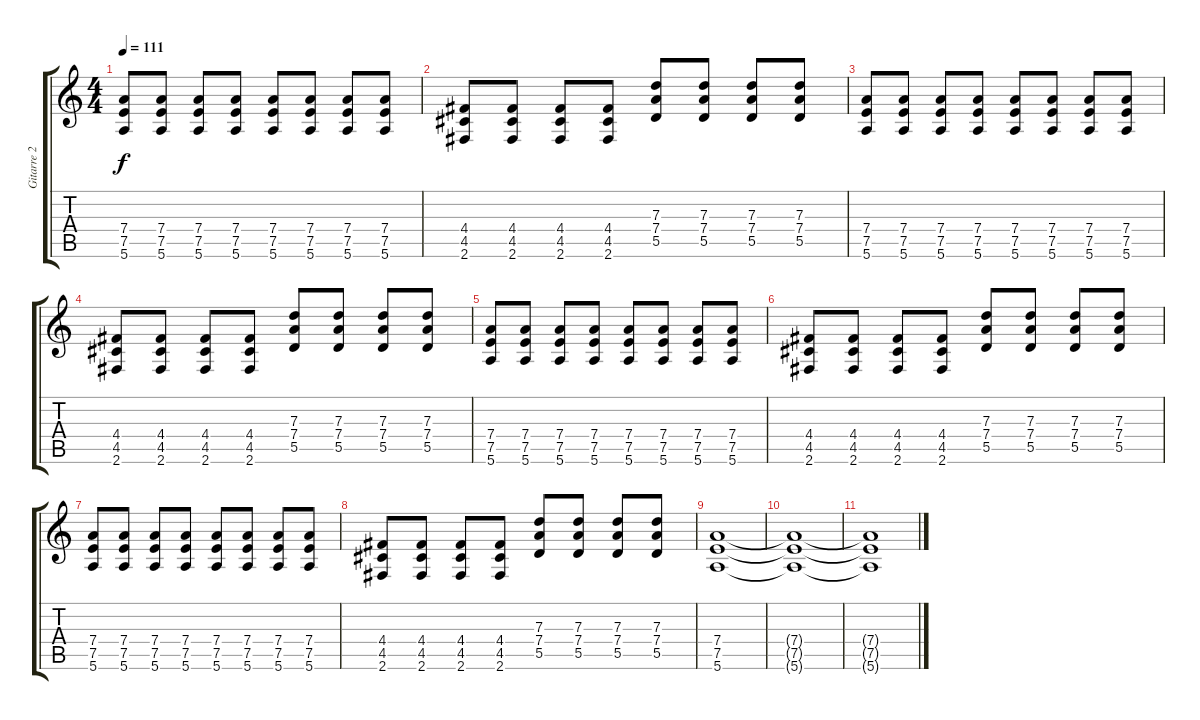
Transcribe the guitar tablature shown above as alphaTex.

\track ("Gitarre 2" "Gitarre 2") {instrument electricguitarclean}
\staff {score tabs}
\tuning (E4 B3 G3 D3 A2 E2) {hide}
\ts (4 4)
\tempo 111
\clef g2
\ks c
(7.4 7.5 5.6).8{dy f} (7.4 7.5 5.6).8 (7.4 7.5 5.6).8 (7.4 7.5 5.6).8 (7.4 7.5 5.6).8 (7.4 7.5 5.6).8 (7.4 7.5 5.6).8 (7.4 7.5 5.6).8 |
(4.4 4.5 2.6).8 (4.4 4.5 2.6).8 (4.4 4.5 2.6).8 (4.4 4.5 2.6).8 (7.3 7.4 5.5).8 (7.3 7.4 5.5).8 (7.3 7.4 5.5).8 (7.3 7.4 5.5).8 |
(7.4 7.5 5.6).8 (7.4 7.5 5.6).8 (7.4 7.5 5.6).8 (7.4 7.5 5.6).8 (7.4 7.5 5.6).8 (7.4 7.5 5.6).8 (7.4 7.5 5.6).8 (7.4 7.5 5.6).8 |
(4.4 4.5 2.6).8 (4.4 4.5 2.6).8 (4.4 4.5 2.6).8 (4.4 4.5 2.6).8 (7.3 7.4 5.5).8 (7.3 7.4 5.5).8 (7.3 7.4 5.5).8 (7.3 7.4 5.5).8 |
(7.4 7.5 5.6).8 (7.4 7.5 5.6).8 (7.4 7.5 5.6).8 (7.4 7.5 5.6).8 (7.4 7.5 5.6).8 (7.4 7.5 5.6).8 (7.4 7.5 5.6).8 (7.4 7.5 5.6).8 |
(4.4 4.5 2.6).8 (4.4 4.5 2.6).8 (4.4 4.5 2.6).8 (4.4 4.5 2.6).8 (7.3 7.4 5.5).8 (7.3 7.4 5.5).8 (7.3 7.4 5.5).8 (7.3 7.4 5.5).8 |
(7.4 7.5 5.6).8 (7.4 7.5 5.6).8 (7.4 7.5 5.6).8 (7.4 7.5 5.6).8 (7.4 7.5 5.6).8 (7.4 7.5 5.6).8 (7.4 7.5 5.6).8 (7.4 7.5 5.6).8 |
(4.4 4.5 2.6).8 (4.4 4.5 2.6).8 (4.4 4.5 2.6).8 (4.4 4.5 2.6).8 (7.3 7.4 5.5).8 (7.3 7.4 5.5).8 (7.3 7.4 5.5).8 (7.3 7.4 5.5).8 |
(7.4 7.5 5.6).1 |
(7.4{t} 7.5{t} 5.6{t}).1 |
(7.4{t} 7.5{t} 5.6{t}).1
